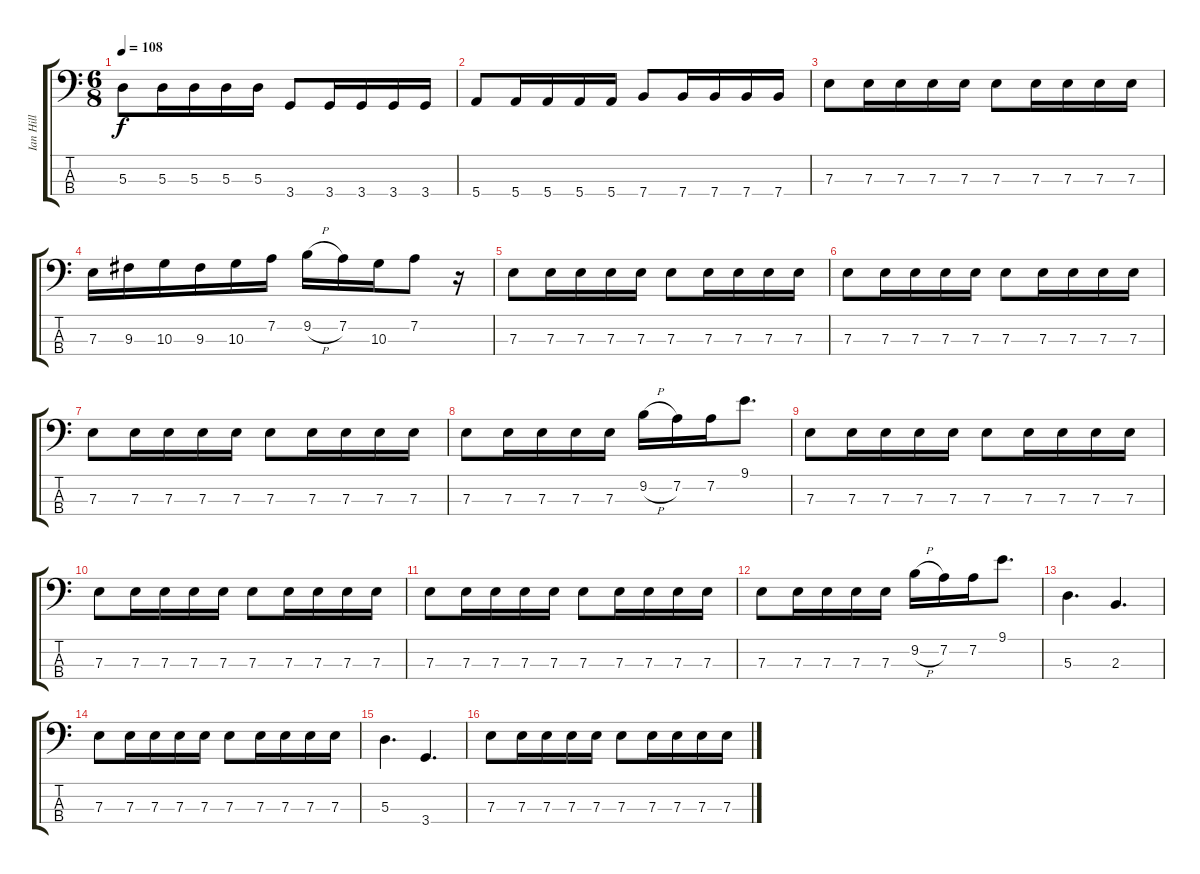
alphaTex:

\track ("Ian Hill" "Ian Hill") {instrument electricbassfinger}
\staff {score tabs}
\tuning (G2 D2 A1 E1) {hide}
\ts (6 8)
\tempo 108
\clef f4
\ks c
5.3.8{dy f} 5.3.16 5.3.16 5.3.16 5.3.16 3.4.8 3.4.16 3.4.16 3.4.16 3.4.16 |
5.4.8 5.4.16 5.4.16 5.4.16 5.4.16 7.4.8 7.4.16 7.4.16 7.4.16 7.4.16 |
7.3.8 7.3.16 7.3.16 7.3.16 7.3.16 7.3.8 7.3.16 7.3.16 7.3.16 7.3.16 |
7.3.16 9.3.16 10.3.16 9.3.16 10.3.16 7.2.16 9.2{h}.16 7.2.16 10.3.16 7.2.8 r.16 |
7.3.8 7.3.16 7.3.16 7.3.16 7.3.16 7.3.8 7.3.16 7.3.16 7.3.16 7.3.16 |
7.3.8 7.3.16 7.3.16 7.3.16 7.3.16 7.3.8 7.3.16 7.3.16 7.3.16 7.3.16 |
7.3.8 7.3.16 7.3.16 7.3.16 7.3.16 7.3.8 7.3.16 7.3.16 7.3.16 7.3.16 |
7.3.8 7.3.16 7.3.16 7.3.16 7.3.16 9.2{h}.16 7.2.16 7.2.16 9.1.8{d} |
7.3.8 7.3.16 7.3.16 7.3.16 7.3.16 7.3.8 7.3.16 7.3.16 7.3.16 7.3.16 |
7.3.8 7.3.16 7.3.16 7.3.16 7.3.16 7.3.8 7.3.16 7.3.16 7.3.16 7.3.16 |
7.3.8 7.3.16 7.3.16 7.3.16 7.3.16 7.3.8 7.3.16 7.3.16 7.3.16 7.3.16 |
7.3.8 7.3.16 7.3.16 7.3.16 7.3.16 9.2{h}.16 7.2.16 7.2.16 9.1.8{d} |
5.3.4{d} 2.3.4{d} |
7.3.8 7.3.16 7.3.16 7.3.16 7.3.16 7.3.8 7.3.16 7.3.16 7.3.16 7.3.16 |
5.3.4{d} 3.4.4{d} |
7.3.8 7.3.16 7.3.16 7.3.16 7.3.16 7.3.8 7.3.16 7.3.16 7.3.16 7.3.16
